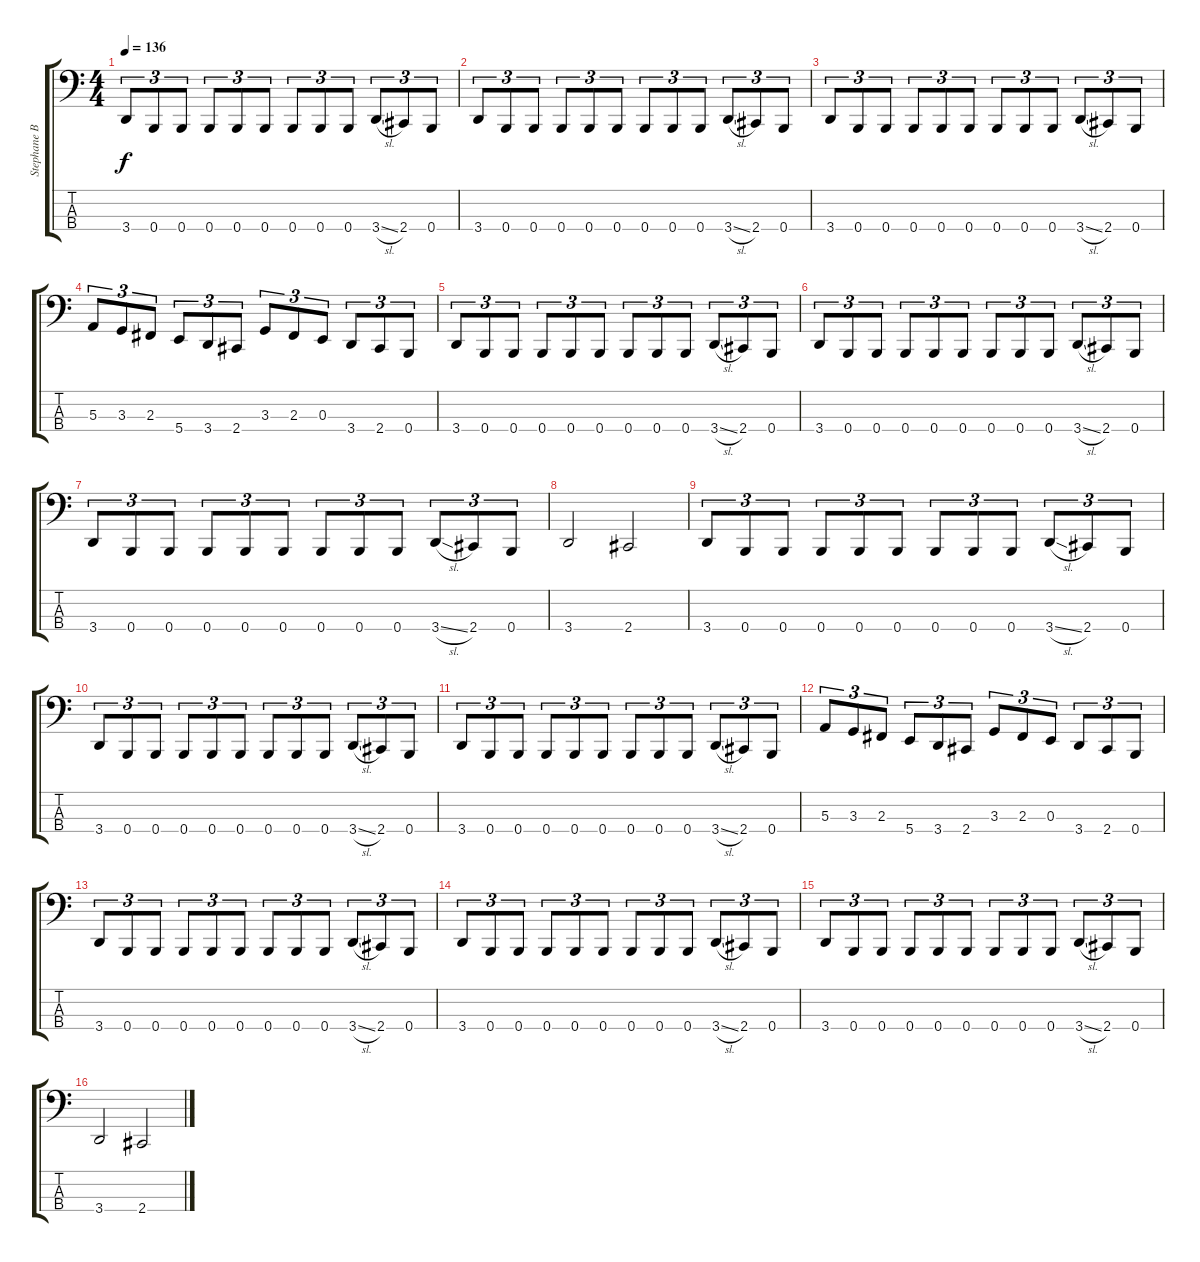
\track ("Stephane Barbe (Bass)" "Stephane B") {instrument electricbasspick}
\staff {score tabs}
\tuning (D2 A1 E1 B0) {hide}
\ts (4 4)
\tempo 136
\clef f4
\ks c
3.4.8{tu (3 2) dy f} 0.4.8{tu (3 2)} 0.4.8{tu (3 2)} 0.4.8{tu (3 2)} 0.4.8{tu (3 2)} 0.4.8{tu (3 2)} 0.4.8{tu (3 2)} 0.4.8{tu (3 2)} 0.4.8{tu (3 2)} 3.4{sl}.8{tu (3 2)} 2.4.8{tu (3 2)} 0.4.8{tu (3 2)} |
3.4.8{tu (3 2)} 0.4.8{tu (3 2)} 0.4.8{tu (3 2)} 0.4.8{tu (3 2)} 0.4.8{tu (3 2)} 0.4.8{tu (3 2)} 0.4.8{tu (3 2)} 0.4.8{tu (3 2)} 0.4.8{tu (3 2)} 3.4{sl}.8{tu (3 2)} 2.4.8{tu (3 2)} 0.4.8{tu (3 2)} |
3.4.8{tu (3 2)} 0.4.8{tu (3 2)} 0.4.8{tu (3 2)} 0.4.8{tu (3 2)} 0.4.8{tu (3 2)} 0.4.8{tu (3 2)} 0.4.8{tu (3 2)} 0.4.8{tu (3 2)} 0.4.8{tu (3 2)} 3.4{sl}.8{tu (3 2)} 2.4.8{tu (3 2)} 0.4.8{tu (3 2)} |
5.3.8{tu (3 2)} 3.3.8{tu (3 2)} 2.3.8{tu (3 2)} 5.4.8{tu (3 2)} 3.4.8{tu (3 2)} 2.4.8{tu (3 2)} 3.3.8{tu (3 2)} 2.3.8{tu (3 2)} 0.3.8{tu (3 2)} 3.4.8{tu (3 2)} 2.4.8{tu (3 2)} 0.4.8{tu (3 2)} |
3.4.8{tu (3 2)} 0.4.8{tu (3 2)} 0.4.8{tu (3 2)} 0.4.8{tu (3 2)} 0.4.8{tu (3 2)} 0.4.8{tu (3 2)} 0.4.8{tu (3 2)} 0.4.8{tu (3 2)} 0.4.8{tu (3 2)} 3.4{sl}.8{tu (3 2)} 2.4.8{tu (3 2)} 0.4.8{tu (3 2)} |
3.4.8{tu (3 2)} 0.4.8{tu (3 2)} 0.4.8{tu (3 2)} 0.4.8{tu (3 2)} 0.4.8{tu (3 2)} 0.4.8{tu (3 2)} 0.4.8{tu (3 2)} 0.4.8{tu (3 2)} 0.4.8{tu (3 2)} 3.4{sl}.8{tu (3 2)} 2.4.8{tu (3 2)} 0.4.8{tu (3 2)} |
3.4.8{tu (3 2)} 0.4.8{tu (3 2)} 0.4.8{tu (3 2)} 0.4.8{tu (3 2)} 0.4.8{tu (3 2)} 0.4.8{tu (3 2)} 0.4.8{tu (3 2)} 0.4.8{tu (3 2)} 0.4.8{tu (3 2)} 3.4{sl}.8{tu (3 2)} 2.4.8{tu (3 2)} 0.4.8{tu (3 2)} |
3.4.2 2.4.2 |
3.4.8{tu (3 2)} 0.4.8{tu (3 2)} 0.4.8{tu (3 2)} 0.4.8{tu (3 2)} 0.4.8{tu (3 2)} 0.4.8{tu (3 2)} 0.4.8{tu (3 2)} 0.4.8{tu (3 2)} 0.4.8{tu (3 2)} 3.4{sl}.8{tu (3 2)} 2.4.8{tu (3 2)} 0.4.8{tu (3 2)} |
3.4.8{tu (3 2)} 0.4.8{tu (3 2)} 0.4.8{tu (3 2)} 0.4.8{tu (3 2)} 0.4.8{tu (3 2)} 0.4.8{tu (3 2)} 0.4.8{tu (3 2)} 0.4.8{tu (3 2)} 0.4.8{tu (3 2)} 3.4{sl}.8{tu (3 2)} 2.4.8{tu (3 2)} 0.4.8{tu (3 2)} |
3.4.8{tu (3 2)} 0.4.8{tu (3 2)} 0.4.8{tu (3 2)} 0.4.8{tu (3 2)} 0.4.8{tu (3 2)} 0.4.8{tu (3 2)} 0.4.8{tu (3 2)} 0.4.8{tu (3 2)} 0.4.8{tu (3 2)} 3.4{sl}.8{tu (3 2)} 2.4.8{tu (3 2)} 0.4.8{tu (3 2)} |
5.3.8{tu (3 2)} 3.3.8{tu (3 2)} 2.3.8{tu (3 2)} 5.4.8{tu (3 2)} 3.4.8{tu (3 2)} 2.4.8{tu (3 2)} 3.3.8{tu (3 2)} 2.3.8{tu (3 2)} 0.3.8{tu (3 2)} 3.4.8{tu (3 2)} 2.4.8{tu (3 2)} 0.4.8{tu (3 2)} |
3.4.8{tu (3 2)} 0.4.8{tu (3 2)} 0.4.8{tu (3 2)} 0.4.8{tu (3 2)} 0.4.8{tu (3 2)} 0.4.8{tu (3 2)} 0.4.8{tu (3 2)} 0.4.8{tu (3 2)} 0.4.8{tu (3 2)} 3.4{sl}.8{tu (3 2)} 2.4.8{tu (3 2)} 0.4.8{tu (3 2)} |
3.4.8{tu (3 2)} 0.4.8{tu (3 2)} 0.4.8{tu (3 2)} 0.4.8{tu (3 2)} 0.4.8{tu (3 2)} 0.4.8{tu (3 2)} 0.4.8{tu (3 2)} 0.4.8{tu (3 2)} 0.4.8{tu (3 2)} 3.4{sl}.8{tu (3 2)} 2.4.8{tu (3 2)} 0.4.8{tu (3 2)} |
3.4.8{tu (3 2)} 0.4.8{tu (3 2)} 0.4.8{tu (3 2)} 0.4.8{tu (3 2)} 0.4.8{tu (3 2)} 0.4.8{tu (3 2)} 0.4.8{tu (3 2)} 0.4.8{tu (3 2)} 0.4.8{tu (3 2)} 3.4{sl}.8{tu (3 2)} 2.4.8{tu (3 2)} 0.4.8{tu (3 2)} |
3.4.2 2.4.2
